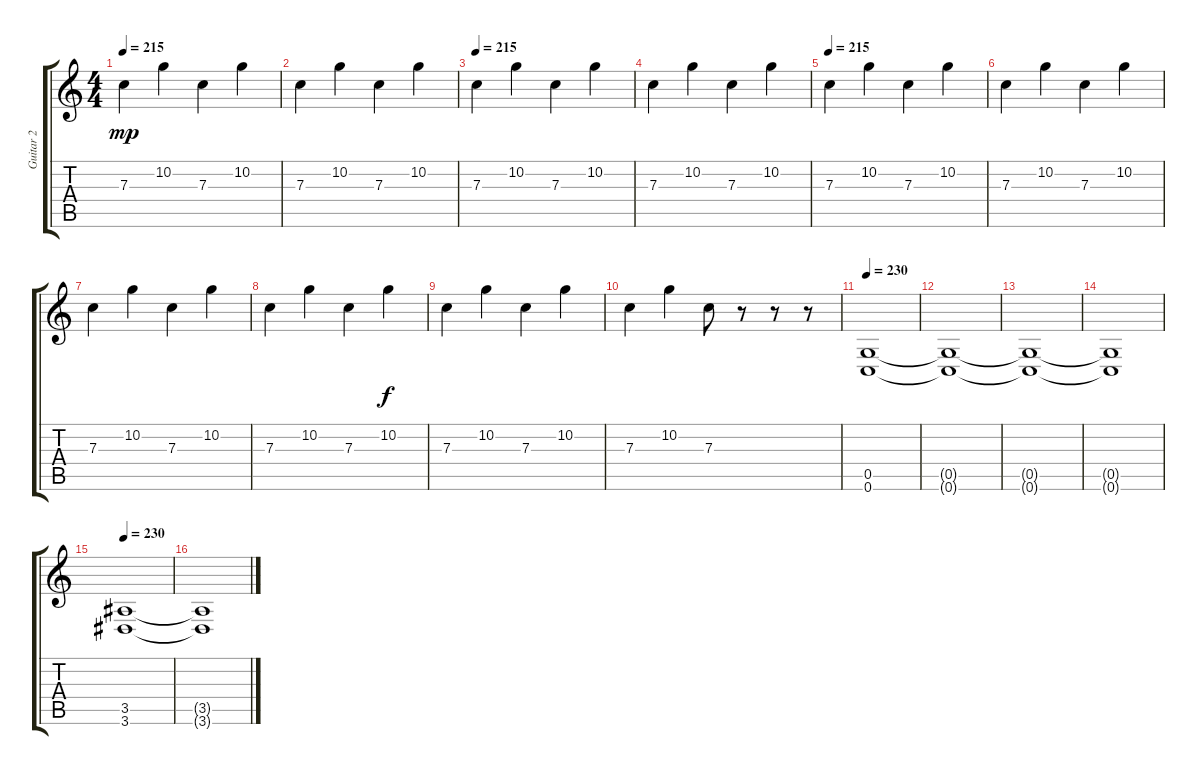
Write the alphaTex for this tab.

\track ("Guitar 2" "Guitar 2") {instrument distortionguitar}
\staff {score tabs}
\tuning (D4 A3 F3 C3 G2 C2) {hide}
\ts (4 4)
\tempo 215
\clef g2
\ks c
7.3.4{dy mp instrument electricguitarclean} 10.2.4 7.3.4 10.2.4 |
7.3.4{instrument electricguitarclean} 10.2.4 7.3.4 10.2.4 |
\tempo 215
7.3.4{instrument electricguitarclean} 10.2.4 7.3.4 10.2.4 |
7.3.4{instrument electricguitarclean} 10.2.4 7.3.4 10.2.4 |
\tempo 215
7.3.4{instrument electricguitarclean} 10.2.4 7.3.4 10.2.4 |
7.3.4{instrument electricguitarclean} 10.2.4 7.3.4 10.2.4 |
7.3.4{instrument electricguitarclean} 10.2.4 7.3.4 10.2.4 |
7.3.4{instrument electricguitarclean} 10.2.4 7.3.4 10.2.4{dy f} |
7.3.4 10.2.4 7.3.4 10.2.4 |
7.3.4 10.2.4 7.3.8 r.8 r.8 r.8 |
\tempo 230
(0.5 0.6).1{instrument distortionguitar} |
(0.5{t} 0.6{t}).1 |
(0.5{t} 0.6{t}).1 |
(0.5{t} 0.6{t}).1 |
\tempo 230
(3.5 3.6).1 |
(3.5{t} 3.6{t}).1
